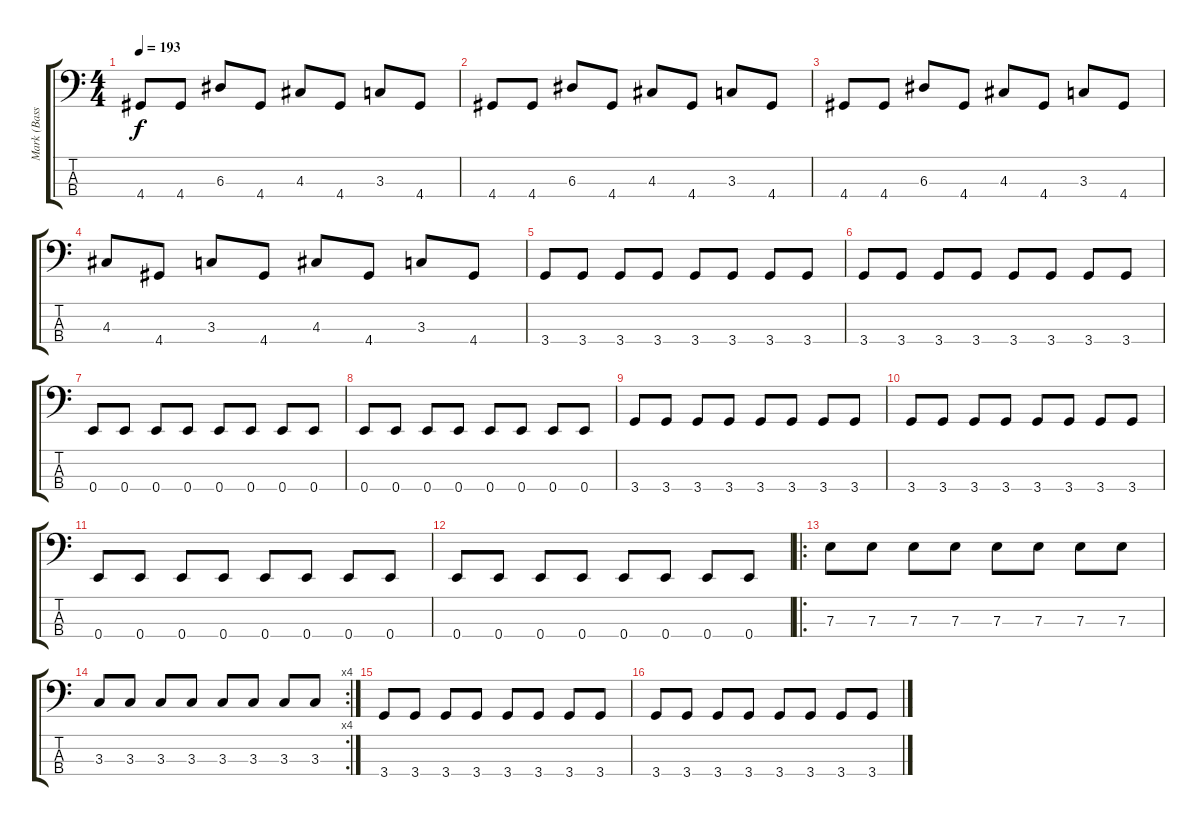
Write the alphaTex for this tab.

\track ("Mark (Bass)" "Mark (Bass") {instrument electricbasspick}
\staff {score tabs}
\tuning (G2 D2 A1 E1) {hide}
\ts (4 4)
\tempo 193
\clef f4
\ks c
4.4.8{dy f} 4.4.8 6.3.8 4.4.8 4.3.8 4.4.8 3.3.8 4.4.8 |
4.4.8 4.4.8 6.3.8 4.4.8 4.3.8 4.4.8 3.3.8 4.4.8 |
4.4.8 4.4.8 6.3.8 4.4.8 4.3.8 4.4.8 3.3.8 4.4.8 |
4.3.8 4.4.8 3.3.8 4.4.8 4.3.8 4.4.8 3.3.8 4.4.8 |
3.4.8 3.4.8 3.4.8 3.4.8 3.4.8 3.4.8 3.4.8 3.4.8 |
3.4.8 3.4.8 3.4.8 3.4.8 3.4.8 3.4.8 3.4.8 3.4.8 |
0.4.8 0.4.8 0.4.8 0.4.8 0.4.8 0.4.8 0.4.8 0.4.8 |
0.4.8 0.4.8 0.4.8 0.4.8 0.4.8 0.4.8 0.4.8 0.4.8 |
3.4.8 3.4.8 3.4.8 3.4.8 3.4.8 3.4.8 3.4.8 3.4.8 |
3.4.8 3.4.8 3.4.8 3.4.8 3.4.8 3.4.8 3.4.8 3.4.8 |
0.4.8 0.4.8 0.4.8 0.4.8 0.4.8 0.4.8 0.4.8 0.4.8 |
0.4.8 0.4.8 0.4.8 0.4.8 0.4.8 0.4.8 0.4.8 0.4.8 |
\ro
7.3.8 7.3.8 7.3.8 7.3.8 7.3.8 7.3.8 7.3.8 7.3.8 |
\rc 4
3.3.8 3.3.8 3.3.8 3.3.8 3.3.8 3.3.8 3.3.8 3.3.8 |
3.4.8 3.4.8 3.4.8 3.4.8 3.4.8 3.4.8 3.4.8 3.4.8 |
3.4.8 3.4.8 3.4.8 3.4.8 3.4.8 3.4.8 3.4.8 3.4.8
